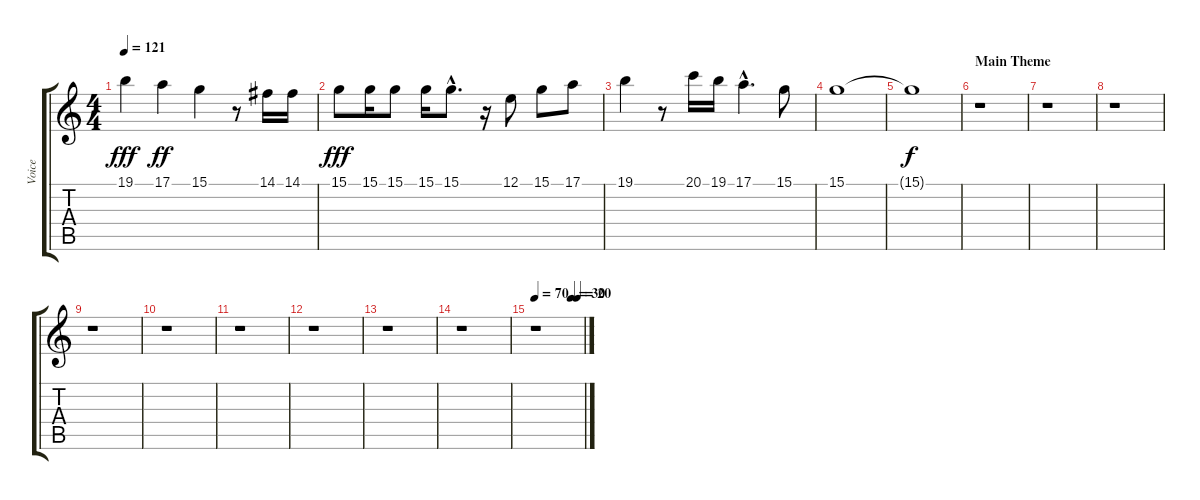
\track ("Voice" "Voice") {instrument flute}
\staff {score tabs}
\tuning (E4 B3 G3 D3 A2 E2) {hide}
\ts (4 4)
\tempo 121
\clef g2
\ks c
19.1.4{dy fff} 17.1.4{dy ff} 15.1.4 r.8 14.1.16 14.1.16 |
15.1.8{dy fff} 15.1.16 15.1.8 15.1.16 15.1{hac}.8{d} r.16 12.1.8 15.1.8 17.1.8 |
19.1.4 r.8 20.1.16 19.1.16 17.1{hac}.4{d} 15.1.8 |
15.1.1 |
15.1{t}.1{dy f} |
\section ("" "Main Theme")
r.1 |
r.1 |
r.1 |
r.1 |
r.1 |
r.1 |
r.1 |
r.1 |
r.1 |
\tempo 70
\tempo (30 0.75)
\tempo (20 0.875)
r.1
